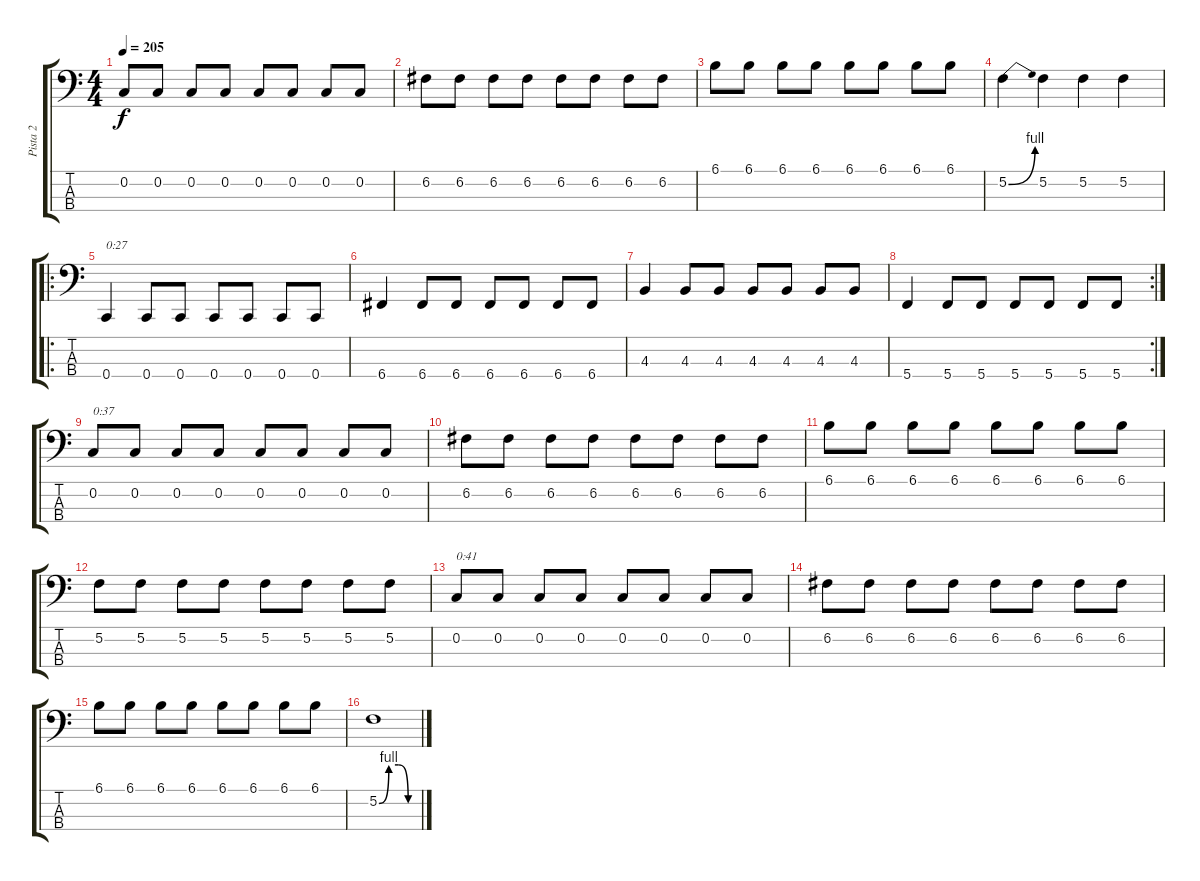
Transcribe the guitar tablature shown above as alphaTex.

\track ("Pista 2" "Pista 2") {instrument electricbassfinger}
\staff {score tabs}
\tuning (F2 C2 G1 C1) {hide}
\ts (4 4)
\tempo 205
\clef f4
\ks c
0.2.8{dy f} 0.2.8 0.2.8 0.2.8 0.2.8 0.2.8 0.2.8 0.2.8 |
6.2.8 6.2.8 6.2.8 6.2.8 6.2.8 6.2.8 6.2.8 6.2.8 |
6.1.8 6.1.8 6.1.8 6.1.8 6.1.8 6.1.8 6.1.8 6.1.8 |
5.2{be (bend 0 0 60 4)}.4 5.2.4 5.2.4 5.2.4 |
\ro
0.4.4{txt "0:27"} 0.4.8 0.4.8 0.4.8 0.4.8 0.4.8 0.4.8 |
6.4.4 6.4.8 6.4.8 6.4.8 6.4.8 6.4.8 6.4.8 |
4.3.4 4.3.8 4.3.8 4.3.8 4.3.8 4.3.8 4.3.8 |
\rc 2
5.4.4 5.4.8 5.4.8 5.4.8 5.4.8 5.4.8 5.4.8 |
0.2.8{txt "0:37"} 0.2.8 0.2.8 0.2.8 0.2.8 0.2.8 0.2.8 0.2.8 |
6.2.8 6.2.8 6.2.8 6.2.8 6.2.8 6.2.8 6.2.8 6.2.8 |
6.1.8 6.1.8 6.1.8 6.1.8 6.1.8 6.1.8 6.1.8 6.1.8 |
5.2.8 5.2.8 5.2.8 5.2.8 5.2.8 5.2.8 5.2.8 5.2.8 |
0.2.8{txt "0:41"} 0.2.8 0.2.8 0.2.8 0.2.8 0.2.8 0.2.8 0.2.8 |
6.2.8 6.2.8 6.2.8 6.2.8 6.2.8 6.2.8 6.2.8 6.2.8 |
6.1.8 6.1.8 6.1.8 6.1.8 6.1.8 6.1.8 6.1.8 6.1.8 |
5.2{be (custom 0 0 15 4 30 4 45 0 60 0)}.1
